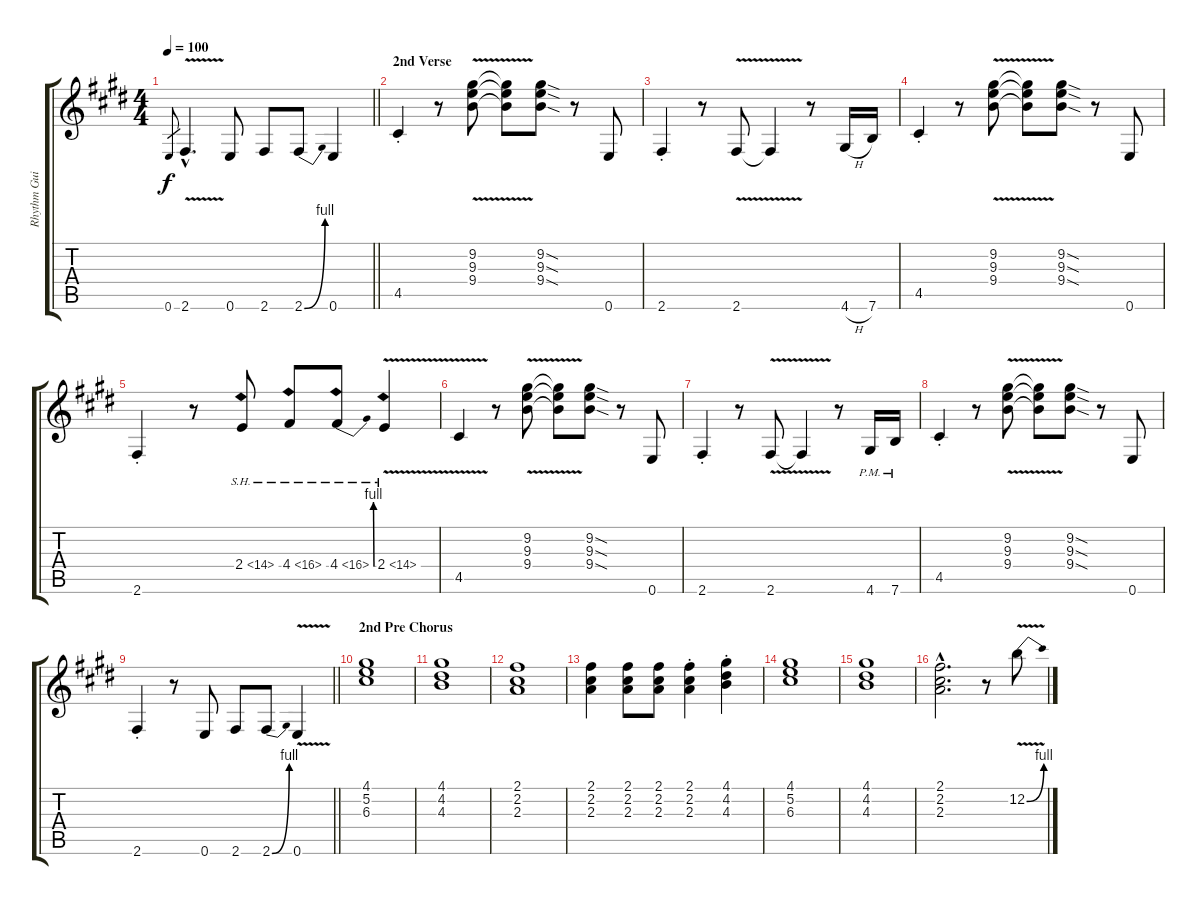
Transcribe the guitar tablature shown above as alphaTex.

\track ("Rhythm Guitar" "Rhythm Gui") {instrument overdrivenguitar}
\staff {score tabs}
\tuning (E4 B3 G3 D3 A2 E2) {hide}
\ts (4 4)
\tempo 100
\clef g2
\barLineRight lightlight
\ks c#minor
0.6.8{gr dy f} 2.6{v hac}.4{d} 0.6.8 2.6.8 2.6{be (bend 0 0 60 4)}.8 0.6.4 |
\section ("" "2nd Verse")
4.5{st}.4 r.8 (9.2{v} 9.3{v} 9.4{v}).8 (9.2{t} 9.3{t} 9.4{t}).8 (9.2{sod} 9.3{sod} 9.4{sod}).8 r.8 0.6.8 |
2.6{st}.4 r.8 2.6{v}.8 2.6{t}.4 r.8 4.6{h}.16 7.6.16 |
4.5{st}.4 r.8 (9.2{v} 9.3{v} 9.4{v}).8 (9.2{t} 9.3{t} 9.4{t}).8 (9.2{sod} 9.3{sod} 9.4{sod}).8 r.8 0.6.8 |
2.6{st}.4 r.8 2.4{sh 12}.8 4.4{sh 12}.8 4.4{be (bend 0 0 60 4) sh 12}.8 2.4{sh 12 v}.4 |
4.5{v}.4 r.8 (9.2{v} 9.3{v} 9.4{v}).8 (9.2{t} 9.3{t} 9.4{t}).8 (9.2{sod} 9.3{sod} 9.4{sod}).8 r.8 0.6.8 |
2.6{st}.4 r.8 2.6{v}.8 2.6{t}.4 r.8 4.6{pm}.16 7.6{pm}.16 |
4.5{st}.4 r.8 (9.2{v} 9.3{v} 9.4{v}).8 (9.2{t} 9.3{t} 9.4{t}).8 (9.2{sod} 9.3{sod} 9.4{sod}).8 r.8 0.6.8 |
\barLineRight lightlight
2.6{st}.4 r.8 0.6.8 2.6.8 2.6{be (bend 0 0 60 4)}.8 0.6{v}.4 |
\section ("" "2nd Pre Chorus")
(4.1 5.2 6.3).1 |
(4.1 4.2 4.3).1 |
(2.1 2.2 2.3).1 |
(2.1 2.2 2.3).4 (2.1 2.2 2.3).8 (2.1 2.2 2.3).8 (2.1{st} 2.2{st} 2.3{st}).4 (4.1{st} 4.2{st} 4.3{st}).4 |
(4.1 5.2 6.3).1 |
(4.1 4.2 4.3).1 |
(2.1{hac} 2.2{hac} 2.3{hac}).2{d} r.8 12.2{be (bend 0 0 60 4) v}.8
